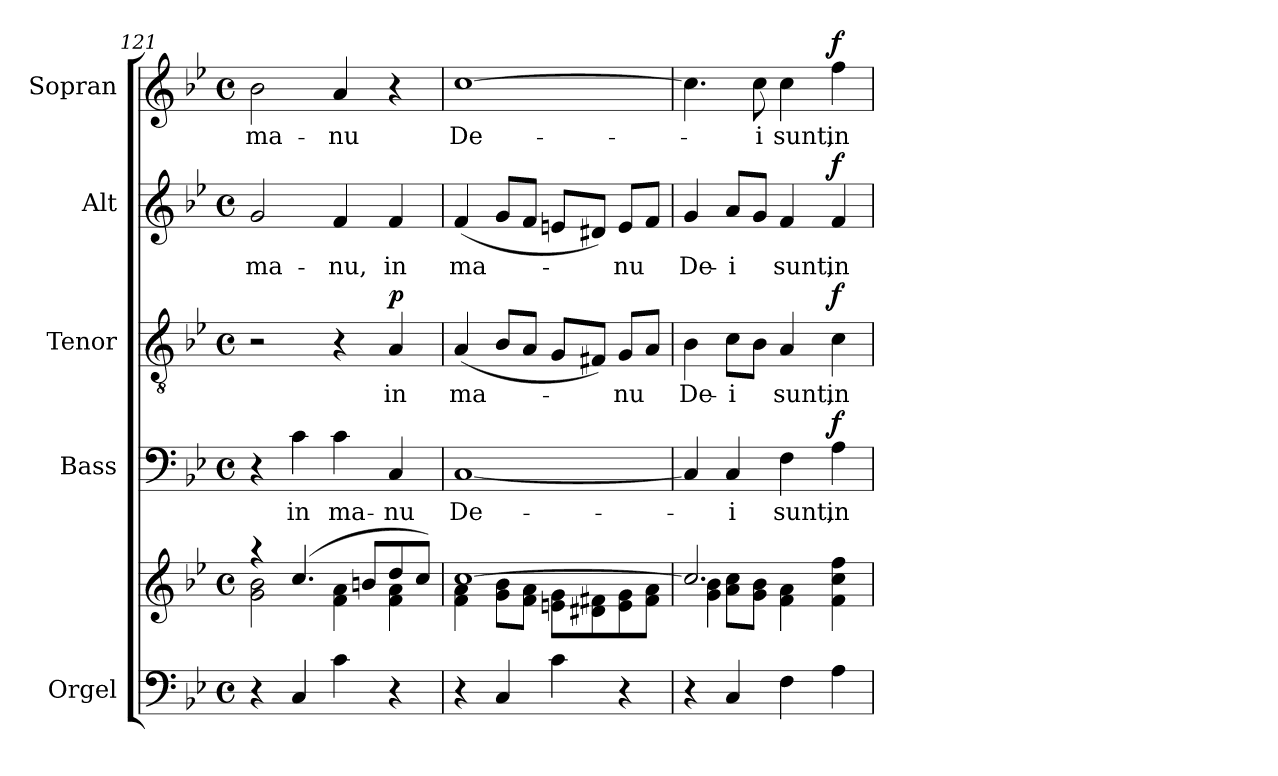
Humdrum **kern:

**kern	**kern	**kern	**text	**dynam	**kern	**text	**dynam	**kern	**text	**dynam	**kern	**text	**dynam
*part5	*part5	*part4	*part4	*part4	*part3	*part3	*part3	*part2	*part2	*part2	*part1	*part1	*part1
*staff6	*staff5	*staff4	*staff4	*staff4	*staff3	*staff3	*staff3	*staff2	*staff2	*staff2	*staff1	*staff1	*staff1
*I"Orgel	*	*I"Bass	*	*	*I"Tenor	*	*	*I"Alt	*	*	*I"Sopran	*	*
*I'Org.	*	*I'B.	*	*	*I'T.	*	*	*I'A.	*	*	*I'S.	*	*
*clefF4	*clefG2	*clefF4	*	*	*clefGv2	*	*	*clefG2	*	*	*clefG2	*	*
*k[b-e-]	*k[b-e-]	*k[b-e-]	*	*	*k[b-e-]	*	*	*k[b-e-]	*	*	*k[b-e-]	*	*
*B-:	*B-:	*B-:	*	*	*B-:	*	*	*B-:	*	*	*B-:	*	*
*M4/4	*M4/4	*M4/4	*	*	*M4/4	*	*	*M4/4	*	*	*M4/4	*	*
*met(c)	*met(c)	*met(c)	*	*	*met(c)	*	*	*met(c)	*	*	*met(c)	*	*
=121	=121	=121	=121	=121	=121	=121	=121	=121	=121	=121	=121	=121	=121
*	*^	*	*	*	*	*	*	*	*	*	*	*	*
!	!	!	!	!	!	!	!	!	!	!LO:LY:b	!	!	!LO:LY:b	!
4r	4rgg	2g\ 2b-\	4r	.	.	2r	.	.	2g/	ma-	.	2b-\	ma-	.
!	!	!	!	!LO:LY:b	!	!	!	!	!	!	!	!	!	!
4C/	(4.cc/	.	4c\	in	.	.	.	.	.	.	.	.	.	.
!	!	!	!	!LO:LY:b	!	!	!	!	!	!LO:LY:b	!	!	!LO:LY:b	!
4c\	.	4f\ 4a\	4c\	ma-	.	4r	.	.	4f/	-nu,	.	4a/	-nu	.
.	8bn/L	.	.	.	.	.	.	.	.	.	.	.	.	.
!	!	!	!	!LO:LY:b	!	!	!LO:LY:b	!LO:DY:a	!	!LO:LY:b	!	!	!	!
4r	8dd/	4f\ 4a\	4C/	-nu	.	4A/	in	p	4f/	in	.	4r	.	.
.	8cc/J)	.	.	.	.	.	.	.	.	.	.	.	.	.
=122	=122	=122	=122	=122	=122	=122	=122	=122	=122	=122	=122	=122	=122	=122
!	!	!	!	!LO:LY:b	!	!	!LO:LY:b	!	!	!LO:LY:b	!	!	!LO:LY:b	!
4r	[>1cc	4f\ 4a\	[1C	De-	.	(<4A/	ma-	.	(<4f/	ma-	.	[1cc	De-	.
4C/	.	8g\ 8b-\L	.	.	.	8B-/L	.	.	8g/L	.	.	.	.	.
.	.	8f\ 8a\J	.	.	.	8A/J	.	.	8f/J	.	.	.	.	.
4c\	.	8en\ 8g\L	.	.	.	8G/L	.	.	8en/L	.	.	.	.	.
.	.	8d#X\ 8f#X\	.	.	.	8F#X/J)	.	.	8d#X/J)	.	.	.	.	.
!	!	!	!	!	!	!	!LO:LY:b	!	!	!LO:LY:b	!	!	!	!
4r	.	8e\ 8g\	.	.	.	8G/L	-nu	.	8e/L	-nu	.	.	.	.
.	.	8f#\ 8a\J	.	.	.	8A/J	.	.	8f/J	.	.	.	.	.
!!LO:LB:g=z
=123	=123	=123	=123	=123	=123	=123	=123	=123	=123	=123	=123	=123	=123	=123
!	!	!	!	!	!	!	!LO:LY:b	!	!	!LO:LY:b	!	!	!	!
4r	2.cc/]	4g\ 4b-\	4C/]	.	.	4B-\	De-	.	4g/	De-	.	4.cc\]	.	.
!	!	!	!	!LO:LY:b	!	!	!LO:LY:b	!	!	!LO:LY:b	!	!	!	!
4C/	.	8a\ 8cc\L	4C/	-i	.	8c\L	-i	.	8a/L	-i	.	.	.	.
!	!	!	!	!	!	!	!	!	!	!	!	!	!LO:LY:b	!
.	.	8g\ 8b-\J	.	.	.	8B-\J	.	.	8g/J	.	.	8cc\	-i	.
!	!	!	!	!LO:LY:b	!	!	!LO:LY:b	!	!	!LO:LY:b	!	!	!LO:LY:b	!
4F\	.	4f\ 4a\	4F\	sunt,	.	4A/	sunt,	.	4f/	sunt,	.	4cc\	sunt,	.
!	!	!	!	!LO:LY:b	!LO:DY:a	!	!LO:LY:b	!LO:DY:a	!	!LO:LY:b	!LO:DY:a	!	!LO:LY:b	!LO:DY:a
4A\	4ryy	4f\ 4cc\ 4ff\	4A\	in	f	4c\	in	f	4f/	in	f	4ff\	in	f
*	*v	*v	*	*	*	*	*	*	*	*	*	*	*	*
=	=	=	=	=	=	=	=	=	=	=	=	=	=
*-	*-	*-	*-	*-	*-	*-	*-	*-	*-	*-	*-	*-	*-
